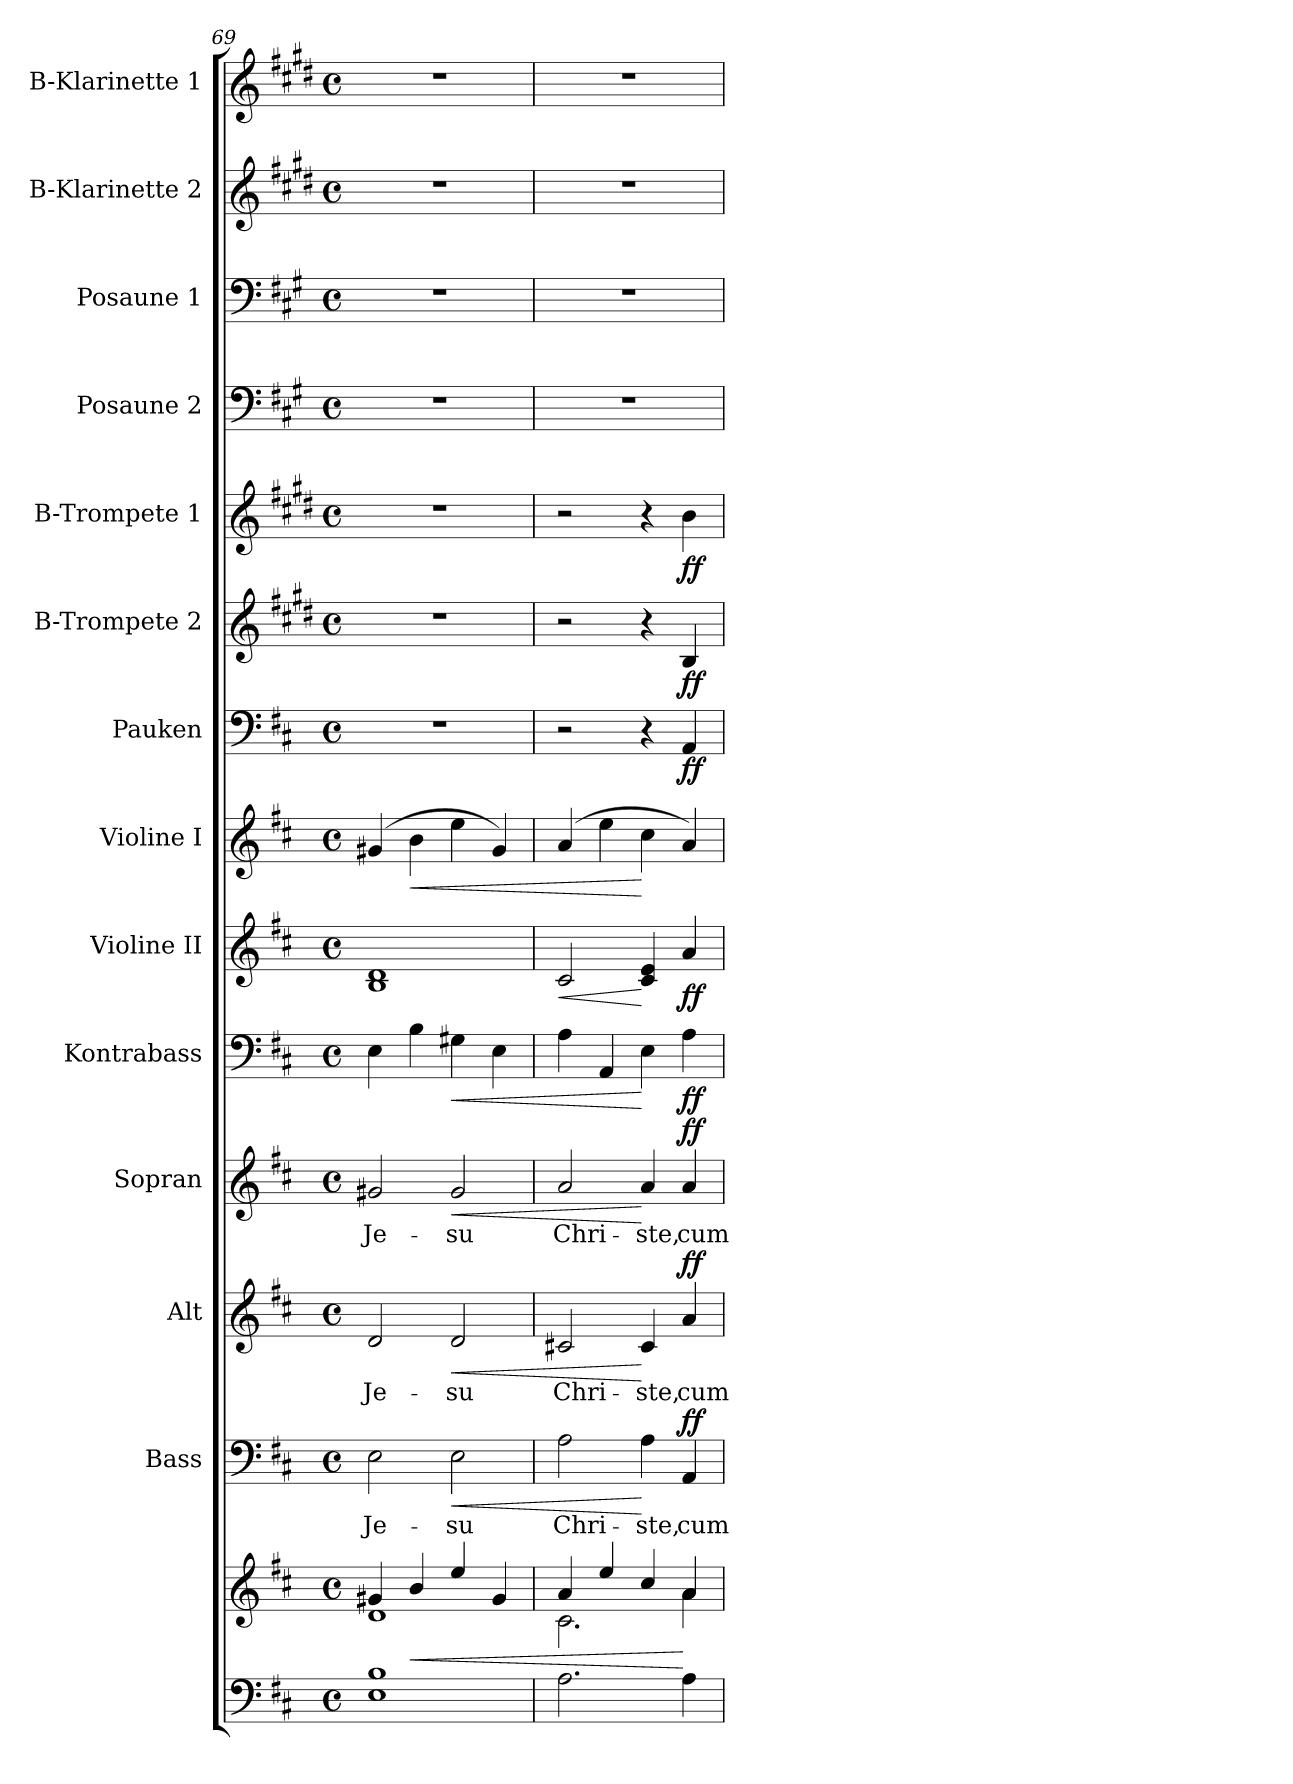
**kern	**kern	**dynam	**kern	**text	**dynam	**kern	**text	**dynam	**kern	**text	**dynam	**kern	**dynam	**kern	**dynam	**kern	**dynam	**kern	**dynam	**kern	**dynam	**kern	**dynam	**kern	**kern	**kern	**kern
*part14	*part14	*part14	*part13	*part13	*part13	*part12	*part12	*part12	*part11	*part11	*part11	*part10	*part10	*part9	*part9	*part8	*part8	*part7	*part7	*part6	*part6	*part5	*part5	*part4	*part3	*part2	*part1
*staff15	*staff14	*staff14/15	*staff13	*staff13	*staff13	*staff12	*staff12	*staff12	*staff11	*staff11	*staff11	*staff10	*staff10	*staff9	*staff9	*staff8	*staff8	*staff7	*staff7	*staff6	*staff6	*staff5	*staff5	*staff4	*staff3	*staff2	*staff1
*	*	*	*I"Bass	*	*	*I"Alt	*	*	*I"Sopran	*	*	*I"Kontrabass	*	*I"Violine II	*	*I"Violine I	*	*I"Pauken	*	*I"B-Trompete 2	*	*I"B-Trompete 1	*	*I"Posaune 2	*I"Posaune 1	*I"B-Klarinette 2	*I"B-Klarinette 1
*	*	*	*I'B.	*	*	*I'A.	*	*	*I'S.	*	*	*I'Kb.	*	*I'Vl. II	*	*I'Vl. I	*	*I'Pk.	*	*I'B Trp. 2	*	*I'B Trp. 1	*	*I'Pos. 2	*I'Pos. 1	*I'B Kl. 2	*I'B Kl. 1
*clefF4	*clefG2	*	*clefF4	*	*	*clefG2	*	*	*clefG2	*	*	*clefF4	*	*clefG2	*	*clefG2	*	*clefF4	*	*clefG2	*	*clefG2	*	*clefF4	*clefF4	*clefG2	*clefG2
*	*	*	*	*	*	*	*	*	*	*	*	*ITrd7c12	*	*	*	*	*	*	*	*ITrd1c2	*	*ITrd1c2	*	*ITrd4c7	*ITrd4c7	*ITrd1c2	*ITrd1c2
*k[f#c#]	*k[f#c#]	*	*k[f#c#]	*	*	*k[f#c#]	*	*	*k[f#c#]	*	*	*k[f#c#]	*	*k[f#c#]	*	*k[f#c#]	*	*k[f#c#]	*	*k[f#c#]	*	*k[f#c#]	*	*k[f#c#]	*k[f#c#]	*k[f#c#]	*k[f#c#]
*D:	*D:	*	*D:	*	*	*D:	*	*	*D:	*	*	*D:	*	*D:	*	*D:	*	*D:	*	*D:	*	*D:	*	*D:	*D:	*D:	*D:
*M4/4	*M4/4	*	*M4/4	*	*	*M4/4	*	*	*M4/4	*	*	*M4/4	*	*M4/4	*	*M4/4	*	*M4/4	*	*M4/4	*	*M4/4	*	*M4/4	*M4/4	*M4/4	*M4/4
*met(c)	*met(c)	*	*met(c)	*	*	*met(c)	*	*	*met(c)	*	*	*met(c)	*	*met(c)	*	*met(c)	*	*met(c)	*	*met(c)	*	*met(c)	*	*met(c)	*met(c)	*met(c)	*met(c)
=69	=69	=69	=69	=69	=69	=69	=69	=69	=69	=69	=69	=69	=69	=69	=69	=69	=69	=69	=69	=69	=69	=69	=69	=69	=69	=69	=69
*	*^	*	*	*	*	*	*	*	*	*	*	*	*	*	*	*	*	*	*	*	*	*	*	*	*	*	*
!	!	!	!	!	!LO:LY:b	!	!	!LO:LY:b	!	!	!LO:LY:b	!	!	!	!	!	!	!	!	!	!	!	!	!	!	!	!	!
1E 1B	4g#X/	1d	.	2E\	Je-	.	2d/	Je-	.	2g#X/	Je-	.	4EE\	.	1B 1d	.	(4g#X/	.	1r	.	1r	.	1r	.	1r	1r	1r	1r
!	!	!	!LO:HP:b	!	!	!	!	!	!	!	!	!	!	!	!	!	!	!LO:HP:b	!	!	!	!	!	!	!	!	!	!
.	4b/	.	<	.	.	.	.	.	.	.	.	.	4BB\	.	.	.	4b\	<	.	.	.	.	.	.	.	.	.	.
!	!	!	!	!	!LO:LY:b	!LO:HP:b	!	!LO:LY:b	!LO:HP:b	!	!LO:LY:b	!LO:HP:b	!	!LO:HP:b	!	!	!	!	!	!	!	!	!	!	!	!	!	!
.	4ee/	.	.	2E\	-su	<	2d/	-su	<	2g#/	-su	<	4GG#X\	<	.	.	4ee\	.	.	.	.	.	.	.	.	.	.	.
.	4g#/	.	.	.	.	.	.	.	.	.	.	.	4EE\	.	.	.	4g#/)	.	.	.	.	.	.	.	.	.	.	.
!!LO:PB:g=z
=70	=70	=70	=70	=70	=70	=70	=70	=70	=70	=70	=70	=70	=70	=70	=70	=70	=70	=70	=70	=70	=70	=70	=70	=70	=70	=70	=70	=70
!	!	!	!	!	!LO:LY:b	!	!	!LO:LY:b	!	!	!LO:LY:b	!	!	!	!	!LO:HP:b	!	!	!	!	!	!	!	!	!	!	!	!
2.A\	4a/	2.c#\	.	2A\	Chri-	.	2c#X/	Chri-	.	2a/	Chri-	.	4AA\	.	2c#/	<	(4a/	.	2r	.	2r	.	2r	.	1r	1r	1r	1r
.	4ee/	.	.	.	.	.	.	.	.	.	.	.	4AAA/	.	.	.	4ee\	.	.	.	.	.	.	.	.	.	.	.
!	!	!	!	!	!LO:LY:b	!	!	!LO:LY:b	!	!	!LO:LY:b	!	!	!	!	!	!	!	!	!	!	!	!	!	!	!	!	!
.	4cc#/	.	.	4A\	-ste,	[	4c#/	-ste,	[	4a/	-ste,	[	4EE\	[	4c#/ 4e/	[	4cc#\	[	4r	.	4r	.	4r	.	.	.	.	.
!	!	!	!	!	!LO:LY:b	!LO:DY:a	!	!LO:LY:b	!LO:DY:a	!	!LO:LY:b	!LO:DY:a	!	!LO:DY:b	!	!LO:DY:b	!	!	!	!LO:DY:b	!	!LO:DY:b	!	!LO:DY:b	!	!	!	!
4A\	4a/	4a\	[	4AA/	cum	ff	4a/	cum	ff	4a/	cum	ff	4AA\	ff	4a/	ff	4a/)	.	4AA/	ff	4A/	ff	4a\	ff	.	.	.	.
*	*v	*v	*	*	*	*	*	*	*	*	*	*	*	*	*	*	*	*	*	*	*	*	*	*	*	*	*	*
=	=	=	=	=	=	=	=	=	=	=	=	=	=	=	=	=	=	=	=	=	=	=	=	=	=	=	=
*-	*-	*-	*-	*-	*-	*-	*-	*-	*-	*-	*-	*-	*-	*-	*-	*-	*-	*-	*-	*-	*-	*-	*-	*-	*-	*-	*-
